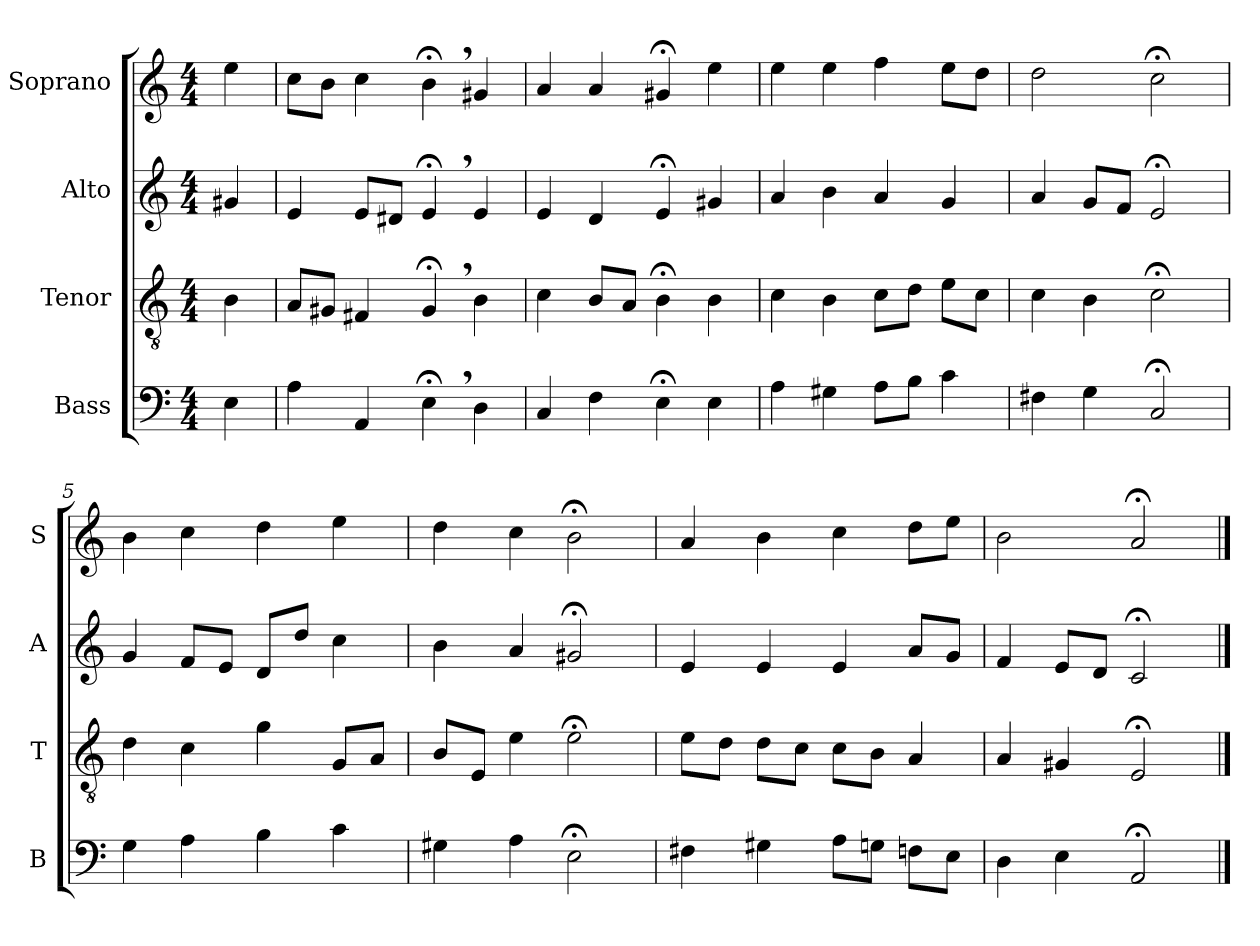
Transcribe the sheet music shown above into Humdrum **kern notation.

**kern	**kern	**kern	**kern
*part4	*part3	*part2	*part1
*staff4	*staff3	*staff2	*staff1
*I"Bass	*I"Tenor	*I"Alto	*I"Soprano
*I'B	*I'T	*I'A	*I'S
*clefF4	*clefGv2	*clefG2	*clefG2
*k[]	*k[]	*k[]	*k[]
*M4/4	*M4/4	*M4/4	*M4/4
=	=	=	=
4E\	4B\	4g#X/	4ee\
=1	=1	=1	=1
4A\	8A/L	4e/	8cc\L
.	8G#X/J	.	8b\J
4AA/	4F#X/	8e/L	4cc\
.	.	8d#X/J	.
4E;<,\	4G#;<,/	4e;<,/	4b;<,\
4D\	4B\	4e/	4g#X/
=2	=2	=2	=2
4C/	4c\	4e/	4a/
4F\	8B/L	4d/	4a/
.	8A/J	.	.
4E;<\	4B;<\	4e;</	4g#X;</
4E\	4B\	4g#X/	4ee\
=3	=3	=3	=3
4A\	4c\	4a/	4ee\
4G#X\	4B\	4b\	4ee\
8A\L	8c\L	4a/	4ff\
8B\J	8d\J	.	.
4c\	8e\L	4g/	8ee\L
.	8c\J	.	8dd\J
=4	=4	=4	=4
4F#X\	4c\	4a/	2dd\
4G\	4B\	8g/L	.
.	.	8f/J	.
2C;</	2c;<\	2e;</	2cc;<\
=5	=5	=5	=5
4G\	4d\	4g/	4b\
4A\	4c\	8f/L	4cc\
.	.	8e/J	.
4B\	4g\	8d/L	4dd\
.	.	8dd/J	.
4c\	8G/L	4cc\	4ee\
.	8A/J	.	.
=6	=6	=6	=6
4G#X\	8B/L	4b\	4dd\
.	8E/J	.	.
4A\	4e\	4a/	4cc\
2E;<\	2e;<\	2g#X;</	2b;<\
=7	=7	=7	=7
4F#X\	8e\L	4e/	4a/
.	8d\J	.	.
4G#X\	8d\L	4e/	4b\
.	8c\J	.	.
8A\L	8c\L	4e/	4cc\
8Gn\J	8B\J	.	.
8Fn\L	4A/	8a/L	8dd\L
8E\J	.	8g/J	8ee\J
=8	=8	=8	=8
4D\	4A/	4f/	2b\
4E\	4G#X/	8e/L	.
.	.	8d/J	.
2AA;</	2E;</	2c;</	2a;</
==	==	==	==
*-	*-	*-	*-
